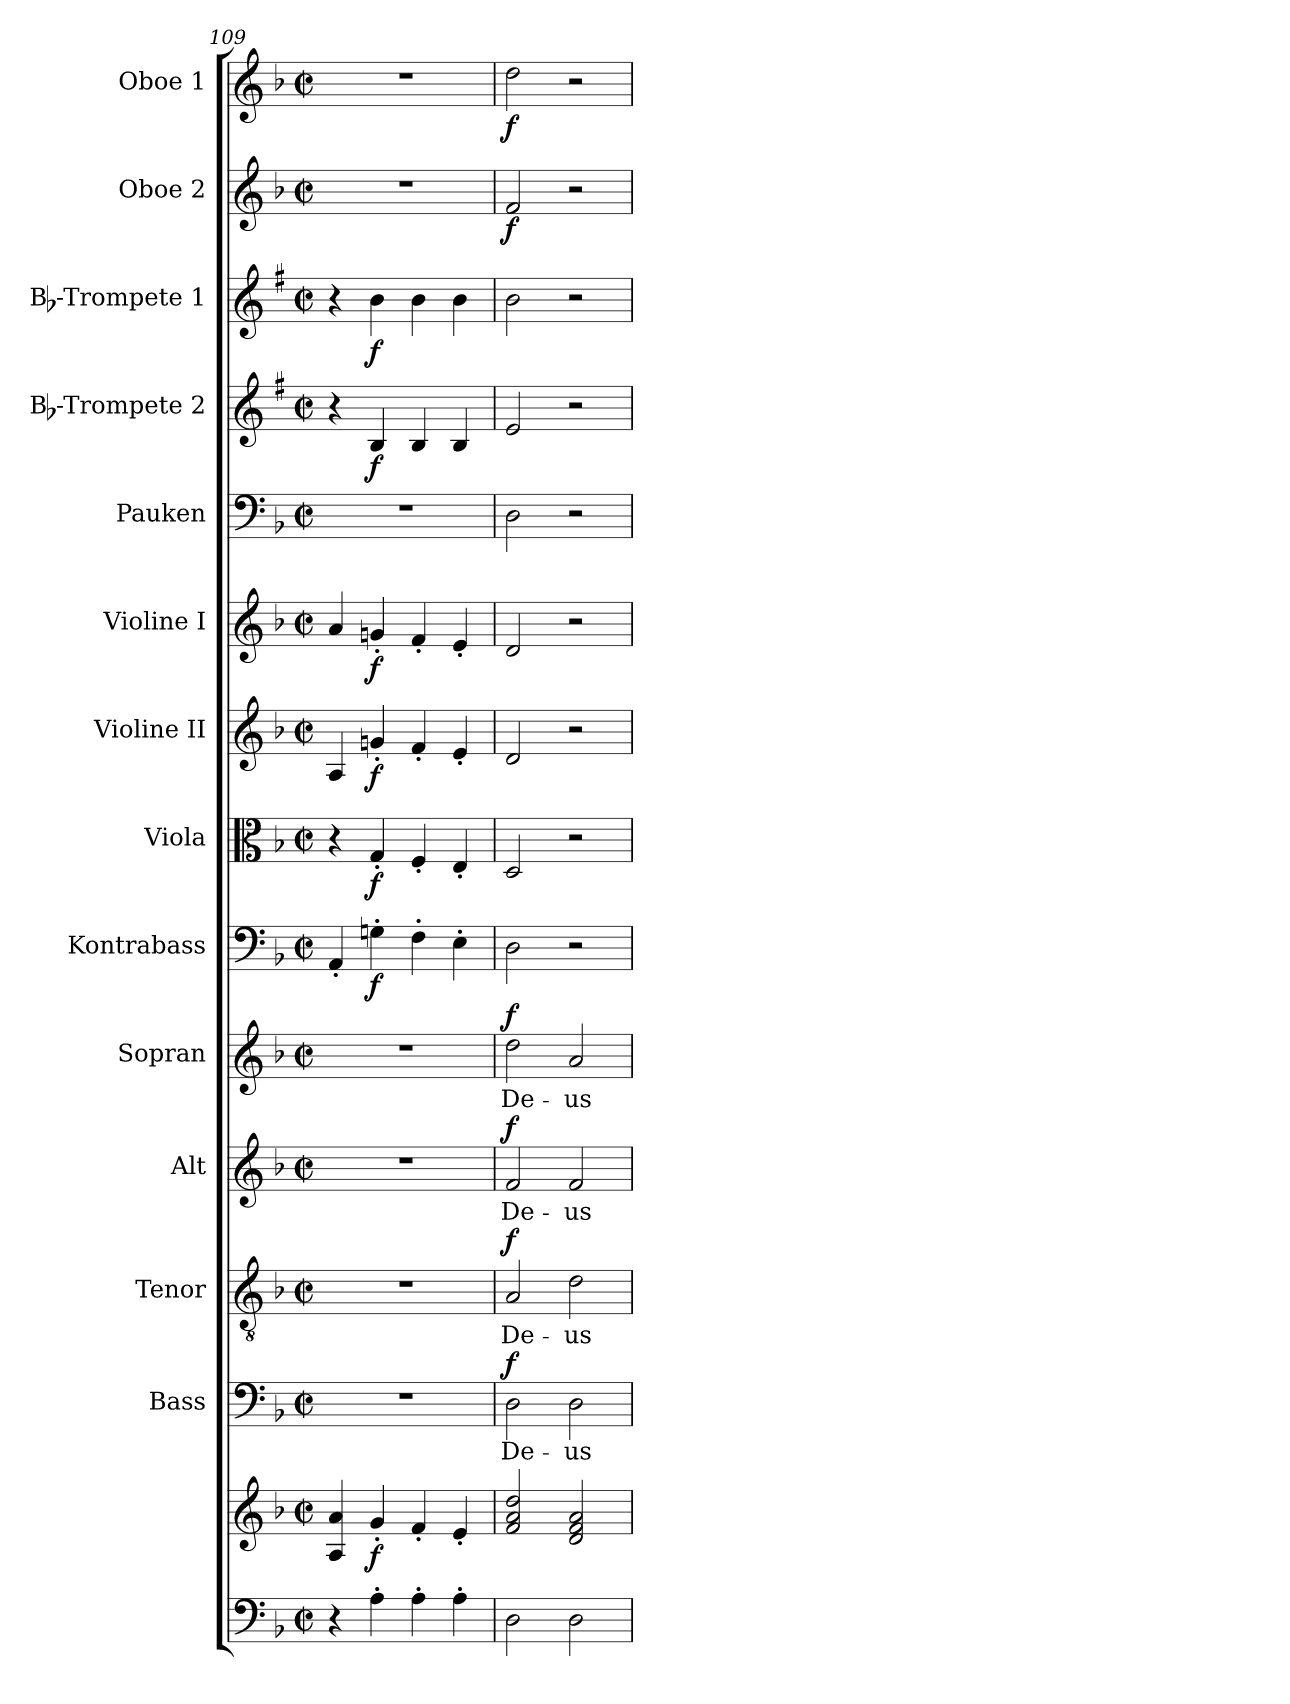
**kern	**kern	**dynam	**kern	**text	**dynam	**kern	**text	**dynam	**kern	**text	**dynam	**kern	**text	**dynam	**kern	**dynam	**kern	**dynam	**kern	**dynam	**kern	**dynam	**kern	**kern	**dynam	**kern	**dynam	**kern	**dynam	**kern	**dynam
*part14	*part14	*part14	*part13	*part13	*part13	*part12	*part12	*part12	*part11	*part11	*part11	*part10	*part10	*part10	*part9	*part9	*part8	*part8	*part7	*part7	*part6	*part6	*part5	*part4	*part4	*part3	*part3	*part2	*part2	*part1	*part1
*staff15	*staff14	*staff14/15	*staff13	*staff13	*staff13	*staff12	*staff12	*staff12	*staff11	*staff11	*staff11	*staff10	*staff10	*staff10	*staff9	*staff9	*staff8	*staff8	*staff7	*staff7	*staff6	*staff6	*staff5	*staff4	*staff4	*staff3	*staff3	*staff2	*staff2	*staff1	*staff1
*	*	*	*I"Bass	*	*	*I"Tenor	*	*	*I"Alt	*	*	*I"Sopran	*	*	*I"Kontrabass	*	*I"Viola	*	*I"Violine II	*	*I"Violine I	*	*I"Pauken	*I"Bb-Trompete 2	*	*I"Bb-Trompete 1	*	*I"Oboe 2	*	*I"Oboe 1	*
*	*	*	*I'B.	*	*	*I'T.	*	*	*I'A.	*	*	*I'S.	*	*	*I'Kb.	*	*I'Vla.	*	*I'Vl. II	*	*I'Vl. I	*	*I'Pk.	*I'Bb Trp. 2	*	*I'Bb Trp. 1	*	*I'Ob. 2	*	*I'Ob. 1	*
*clefF4	*clefG2	*	*clefF4	*	*	*clefGv2	*	*	*clefG2	*	*	*clefG2	*	*	*clefF4	*	*clefC3	*	*clefG2	*	*clefG2	*	*clefF4	*clefG2	*	*clefG2	*	*clefG2	*	*clefG2	*
*	*	*	*	*	*	*	*	*	*	*	*	*	*	*	*ITrd7c12	*	*	*	*	*	*	*	*	*ITrd1c2	*	*ITrd1c2	*	*	*	*	*
*k[b-]	*k[b-]	*	*k[b-]	*	*	*k[b-]	*	*	*k[b-]	*	*	*k[b-]	*	*	*k[b-]	*	*k[b-]	*	*k[b-]	*	*k[b-]	*	*k[b-]	*k[b-]	*	*k[b-]	*	*k[b-]	*	*k[b-]	*
*F:	*F:	*	*F:	*	*	*F:	*	*	*F:	*	*	*F:	*	*	*F:	*	*F:	*	*F:	*	*F:	*	*F:	*F:	*	*F:	*	*F:	*	*F:	*
*M2/2	*M2/2	*	*M2/2	*	*	*M2/2	*	*	*M2/2	*	*	*M2/2	*	*	*M2/2	*	*M2/2	*	*M2/2	*	*M2/2	*	*M2/2	*M2/2	*	*M2/2	*	*M2/2	*	*M2/2	*
*met(c|)	*met(c|)	*	*met(c|)	*	*	*met(c|)	*	*	*met(c|)	*	*	*met(c|)	*	*	*met(c|)	*	*met(c|)	*	*met(c|)	*	*met(c|)	*	*met(c|)	*met(c|)	*	*met(c|)	*	*met(c|)	*	*met(c|)	*
=109	=109	=109	=109	=109	=109	=109	=109	=109	=109	=109	=109	=109	=109	=109	=109	=109	=109	=109	=109	=109	=109	=109	=109	=109	=109	=109	=109	=109	=109	=109	=109
4r	4A/ 4a/	.	1r	.	.	1r	.	.	1r	.	.	1r	.	.	4AAA'</	.	4r	.	4A/	.	4a/	.	1r	4r	.	4r	.	1r	.	1r	.
!	!	!LO:DY:b	!	!	!	!	!	!	!	!	!	!	!	!	!	!LO:DY:b	!	!LO:DY:b	!	!LO:DY:b	!	!LO:DY:b	!	!	!LO:DY:b	!	!LO:DY:b	!	!	!	!
4A'>\	4g'</	f	.	.	.	.	.	.	.	.	.	.	.	.	4GGn'>\	f	4G'</	f	4gn'</	f	4gn'</	f	.	4A/	f	4a\	f	.	.	.	.
4A'>\	4f'</	.	.	.	.	.	.	.	.	.	.	.	.	.	4FF'>\	.	4F'</	.	4f'</	.	4f'</	.	.	4A/	.	4a\	.	.	.	.	.
4A'>\	4e'</	.	.	.	.	.	.	.	.	.	.	.	.	.	4EE'>\	.	4E'</	.	4e'</	.	4e'</	.	.	4A/	.	4a\	.	.	.	.	.
=110	=110	=110	=110	=110	=110	=110	=110	=110	=110	=110	=110	=110	=110	=110	=110	=110	=110	=110	=110	=110	=110	=110	=110	=110	=110	=110	=110	=110	=110	=110	=110
!	!	!	!	!LO:LY:b	!LO:DY:a	!	!LO:LY:b	!LO:DY:a	!	!LO:LY:b	!LO:DY:a	!	!LO:LY:b	!LO:DY:a	!	!	!	!	!	!	!	!	!	!	!	!	!	!	!LO:DY:b	!	!LO:DY:b
2D\	2f/ 2a/ 2dd/	.	2D\	De-	f	2A/	De-	f	2f/	De-	f	2dd\	De-	f	2DD\	.	2D/	.	2d/	.	2d/	.	2D\	2d/	.	2a\	.	2f/	f	2dd\	f
!	!	!	!	!LO:LY:b	!	!	!LO:LY:b	!	!	!LO:LY:b	!	!	!LO:LY:b	!	!	!	!	!	!	!	!	!	!	!	!	!	!	!	!	!	!
2D\	2d/ 2f/ 2a/	.	2D\	-us	.	2d\	-us	.	2f/	-us	.	2a/	-us	.	2r	.	2r	.	2r	.	2r	.	2r	2r	.	2r	.	2r	.	2r	.
=	=	=	=	=	=	=	=	=	=	=	=	=	=	=	=	=	=	=	=	=	=	=	=	=	=	=	=	=	=	=	=
*-	*-	*-	*-	*-	*-	*-	*-	*-	*-	*-	*-	*-	*-	*-	*-	*-	*-	*-	*-	*-	*-	*-	*-	*-	*-	*-	*-	*-	*-	*-	*-
